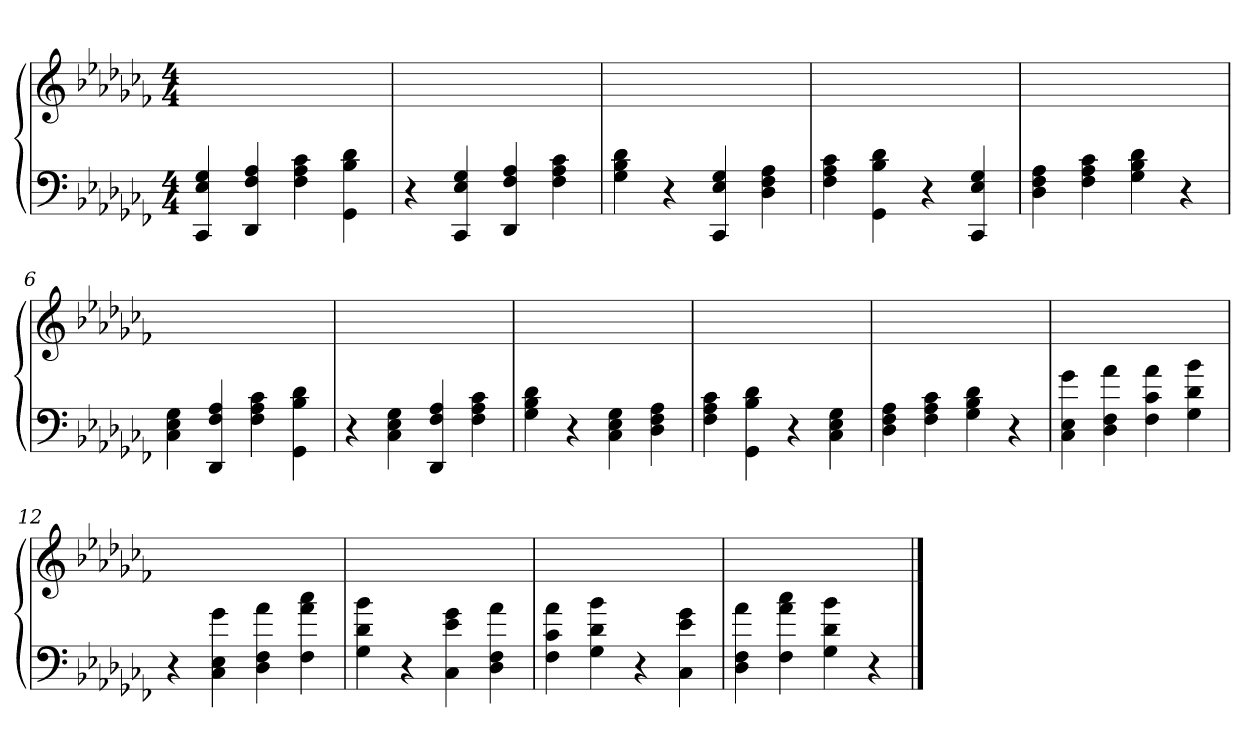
**kern	**kern
*part2	*part1
*staff2	*staff1
*clefF4	*clefG2
*k[b-e-a-d-g-c-f-]	*k[b-e-a-d-g-c-f-]
*C-:	*C-:
*M4/4	*M4/4
*MM60	*MM60
=1	=1
4CC- 4E- 4G-	1ryy
4DD- 4F- 4A-	.
4F- 4A- 4c-	.
4GG- 4B- 4d-	.
=2	=2
4r	1ryy
4CC- 4E- 4G-	.
4DD- 4F- 4A-	.
4F- 4A- 4c-	.
=3	=3
4G- 4B- 4d-	1ryy
4r	.
4CC- 4E- 4G-	.
4D- 4F- 4A-	.
=4	=4
4F- 4A- 4c-	1ryy
4GG- 4B- 4d-	.
4r	.
4CC- 4E- 4G-	.
=5	=5
4D- 4F- 4A-	1ryy
4F- 4A- 4c-	.
4G- 4B- 4d-	.
4r	.
=6	=6
4C- 4E- 4G-	1ryy
4DD- 4F- 4A-	.
4F- 4A- 4c-	.
4GG- 4B- 4d-	.
=7	=7
4r	1ryy
4C- 4E- 4G-	.
4DD- 4F- 4A-	.
4F- 4A- 4c-	.
=8	=8
4G- 4B- 4d-	1ryy
4r	.
4C- 4E- 4G-	.
4D- 4F- 4A-	.
=9	=9
4F- 4A- 4c-	1ryy
4GG- 4B- 4d-	.
4r	.
4C- 4E- 4G-	.
=10	=10
4D- 4F- 4A-	1ryy
4F- 4A- 4c-	.
4G- 4B- 4d-	.
4r	.
=11	=11
4C- 4E- 4g-	1ryy
4D- 4F- 4a-	.
4F- 4c- 4a-	.
4G- 4d- 4b-	.
=12	=12
4r	1ryy
4C- 4E- 4g-	.
4D- 4F- 4a-	.
4F- 4a- 4cc-	.
=13	=13
4G- 4d- 4b-	1ryy
4r	.
4C- 4e- 4g-	.
4D- 4F- 4a-	.
=14	=14
4F- 4c- 4a-	1ryy
4G- 4d- 4b-	.
4r	.
4C- 4e- 4g-	.
=15	=15
4D- 4F- 4a-	1ryy
4F- 4a- 4cc-	.
4G- 4d- 4b-	.
4r	.
==	==
*-	*-
